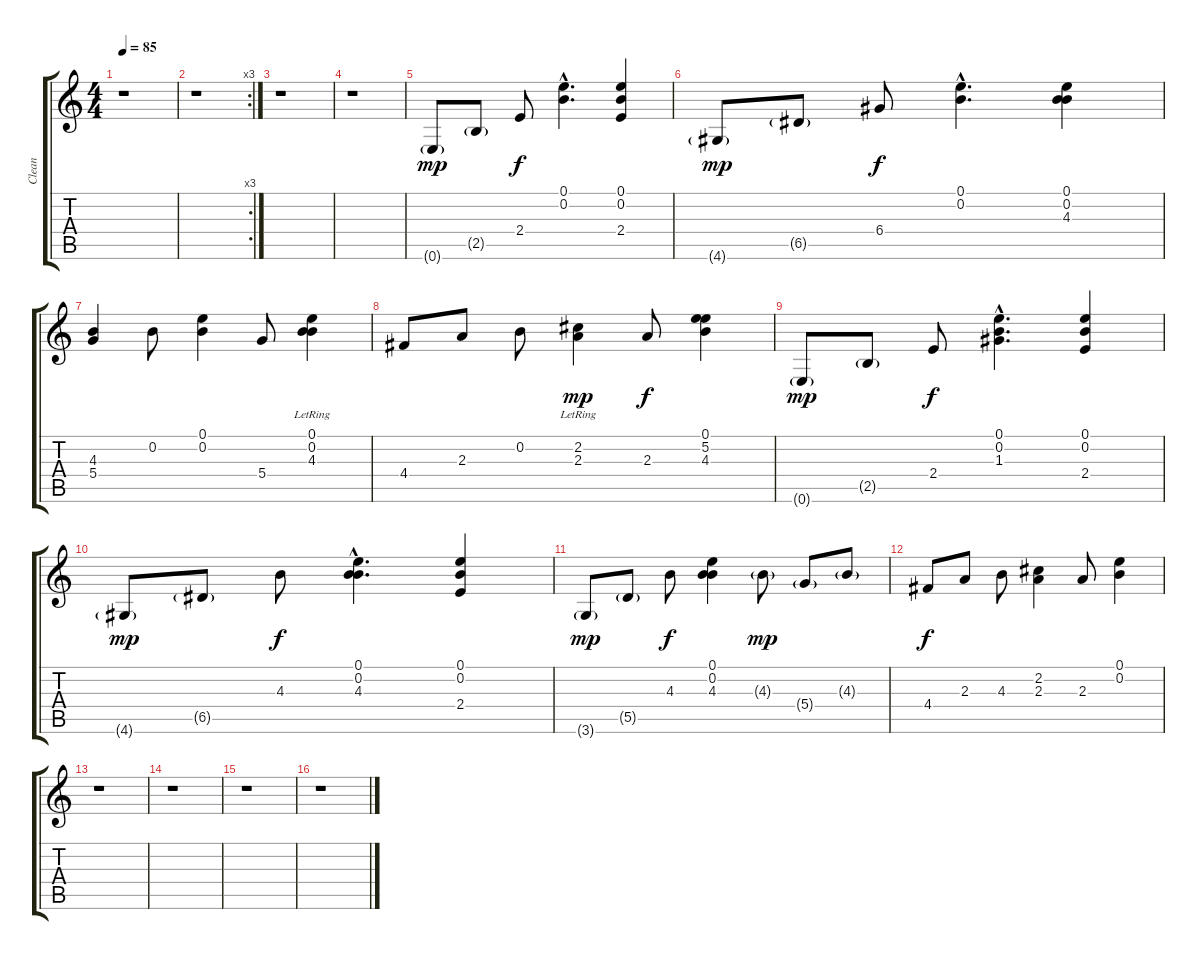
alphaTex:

\track ("Clean" "Clean") {instrument electricguitarclean}
\staff {score tabs}
\tuning (E4 B3 G3 D3 A2 E2) {hide}
\ts (4 4)
\tempo 85
\clef g2
\ks c
r.1{dy mp instrument electricguitarclean} |
\rc 3
r.1 |
r.1 |
r.1 |
0.6{g}.8 2.5{g}.8 2.4.8{dy f} (0.1{hac} 0.2{hac}).4{d} (0.1 0.2 2.4).4 |
4.6{g}.8{dy mp} 6.5{g}.8 6.4.8{dy f} (0.1{hac} 0.2{hac}).4{d} (0.1 0.2 4.3).4 |
(4.3 5.4).4 0.2.8 (0.1 0.2).4 5.4.8 (0.1{lr} 0.2{lr} 4.3).4 |
4.4.8 2.3.8 0.2.8 (2.2{lr} 2.3{lr}).4{dy mp} 2.3.8{dy f} (0.1 5.2 4.3).4 |
0.6{g}.8{dy mp} 2.5{g}.8 2.4.8{dy f} (0.1{hac} 0.2{hac} 1.3{hac}).4{d} (0.1 0.2 2.4).4 |
4.6{g}.8{dy mp} 6.5{g}.8 4.3.8{dy f} (0.1{hac} 0.2{hac} 4.3{hac}).4{d} (0.1 0.2 2.4).4 |
3.6{g}.8{dy mp} 5.5{g}.8 4.3.8{dy f} (0.1 0.2 4.3).4 4.3{g}.8{dy mp} 5.4{g}.8 4.3{g}.8 |
4.4.8{dy f} 2.3.8 4.3.8 (2.2 2.3).4 2.3.8 (0.1 0.2).4 |
r.1 |
r.1 |
r.1 |
r.1
